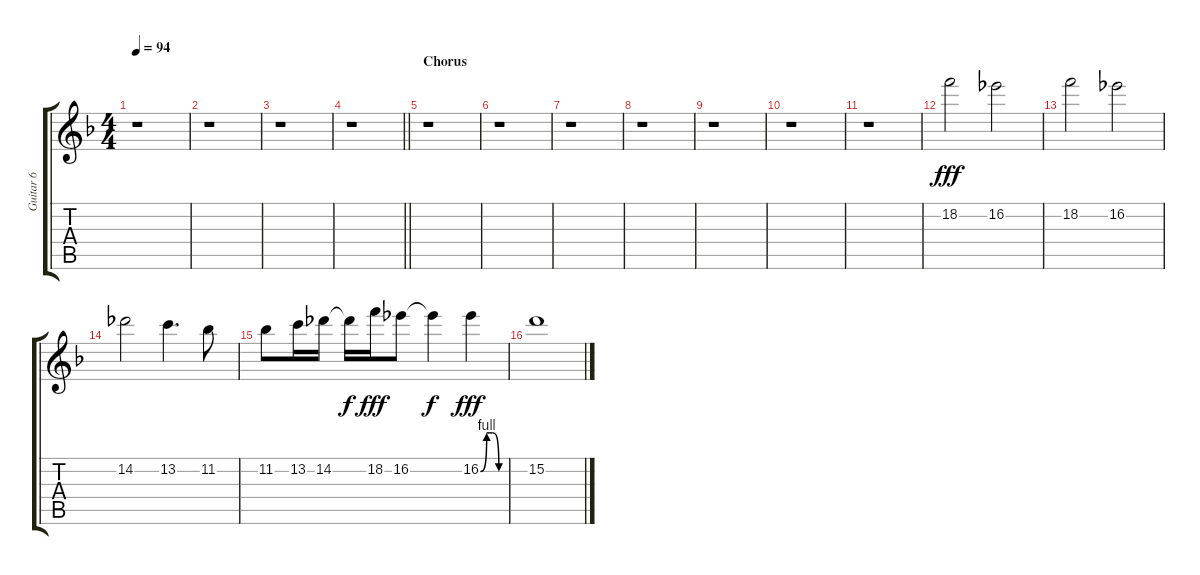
\track ("Guitar 6" "Guitar 6") {instrument distortionguitar}
\staff {score tabs}
\tuning (E4 B3 G3 D3 A2 E2) {hide}
\ts (4 4)
\tempo 94
\clef g2
\ks f
r.1{dy fff} |
r.1 |
r.1 |
\barLineRight lightlight
r.1 |
\section ("" "Chorus")
r.1 |
r.1 |
r.1 |
r.1 |
r.1 |
r.1 |
r.1 |
18.2.2 16.2.2 |
18.2.2 16.2.2 |
14.2.2 13.2.4{d} 11.2.8 |
11.2.8 13.2.16 14.2.16 14.2{t}.16{dy f} 18.2.16{dy fff} 16.2.8 16.2{t}.4{dy f} 16.2{be (custom 0 0 15 4 30 4 45 0 60 0)}.4{dy fff} |
15.2.1
